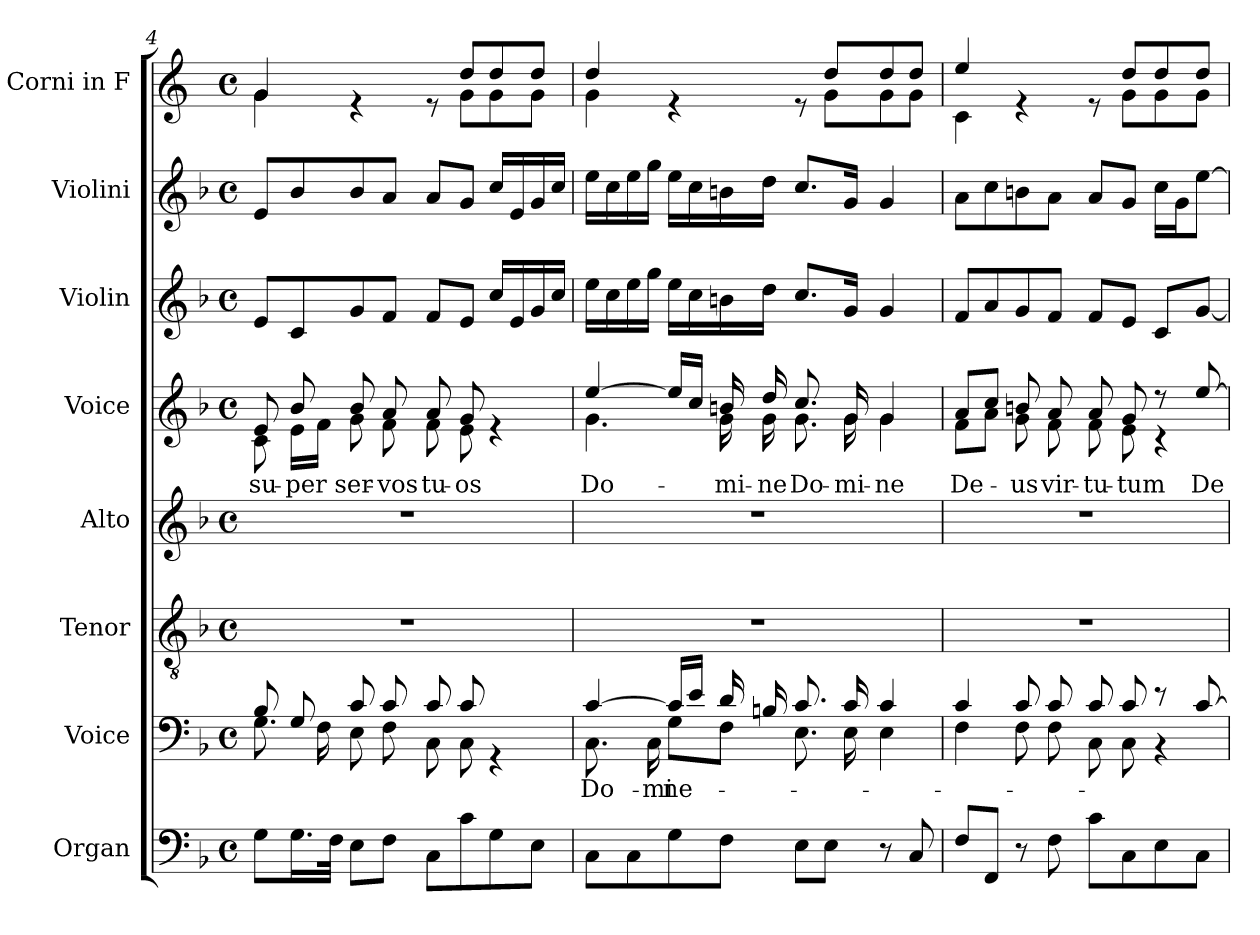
**kern	**kern	**text	**kern	**kern	**kern	**text	**kern	**kern	**kern
*part8	*part7	*part7	*part6	*part5	*part4	*part4	*part3	*part2	*part1
*staff8	*staff7	*staff7	*staff6	*staff5	*staff4	*staff4	*staff3	*staff2	*staff1
*I"Organ	*I"Voice	*	*I"Tenor	*I"Alto	*I"Voice	*	*I"Violin	*I"Violini	*I"Corni in F
*	*	*	*	*	*	*	*I'Vln	*I'Vln	*
!!LO:LB:g=z
*clefF4	*clefF4	*	*clefGv2	*clefG2	*clefG2	*	*clefG2	*clefG2	*clefG2
*	*	*	*	*	*	*	*	*	*ITrd4c7
*k[b-]	*k[b-]	*	*k[b-]	*k[b-]	*k[b-]	*	*k[b-]	*k[b-]	*k[b-]
*M4/4	*M4/4	*	*M4/4	*M4/4	*M4/4	*	*M4/4	*M4/4	*M4/4
*met(c)	*met(c)	*	*met(c)	*met(c)	*met(c)	*	*met(c)	*met(c)	*met(c)
=4	=4	=4	=4	=4	=4	=4	=4	=4	=4
*	*^	*	*	*	*	*	*	*	*
!	!	!	!	!	!	!	!LO:LY:b	!	!	!
*	*	*	*	*	*	*^	*	*	*	*^
8G\L	8B-/	8.G\	.	1r	1r	8e/	8c\	su-	8e/L	8e/L	4c/	4c\
!	!	!	!	!	!	!	!	!LO:LY:b	!	!	!	!
16.G\L	8G/	.	.	.	.	8b-/	16e\LL	-per	8c/	8b-/	.	.
.	.	16F\	.	.	.	.	16f\JJ	.	.	.	.	.
32F\JJk	.	.	.	.	.	.	.	.	.	.	.	.
!	!	!	!	!	!	!	!	!LO:LY:b	!	!	!	!
8E\L	8c/	8E\	.	.	.	8b-/	8g\	ser-	8g/	8b-/	4re	4.ryy
!	!	!	!	!	!	!	!	!LO:LY:b	!	!	!	!
8F\J	8c/	8F\	.	.	.	8a/	8f\	-vos	8f/J	8a/J	.	.
!	!	!	!	!	!	!	!	!LO:LY:b	!	!	!	!
8C\L	8c/	8C\	.	.	.	8a/	8f\	tu-	8f/L	8a/L	8re	.
!	!	!	!	!	!	!	!	!LO:LY:b	!	!	!	!
8c\	8c/	8C\	.	.	.	8g/	8e\	-os	8e/J	8g/J	8g/L	8c\L
8G\	4rGG	4ryy	.	.	.	4re	4ryy	.	16cc/LL	16cc/LL	8g/	8c\
.	.	.	.	.	.	.	.	.	16e/	16e/	.	.
8E\J	.	.	.	.	.	.	.	.	16g/	16g/	8g/J	8c\J
.	.	.	.	.	.	.	.	.	16cc/JJ	16cc/JJ	.	.
=5	=5	=5	=5	=5	=5	=5	=5	=5	=5	=5	=5	=5
!	!	!	!LO:LY:b	!	!	!	!	!LO:LY:b	!	!	!	!
8C\L	[4c/	8.C\	Do-	1r	1r	[4ee/	4.g\	Do-	16ee\LL	16ee\LL	4g/	4c\
.	.	.	.	.	.	.	.	.	16cc\	16cc\	.	.
8C\	.	.	.	.	.	.	.	.	16ee\	16ee\	.	.
!	!	!	!LO:LY:b	!	!	!	!	!	!	!	!	!
.	.	16C\	-mi-	.	.	.	.	.	16gg\JJ	16gg\JJ	.	.
!	!	!	!LO:LY:b	!	!	!	!	!	!	!	!	!
8G\	16c/LL]	8G\L	-ne	.	.	16ee/LL]	.	.	16ee\LL	16ee\LL	4re	4.ryy
.	16e/JJ	.	.	.	.	16cc/JJ	.	.	16cc\	16cc\	.	.
!	!	!	!	!	!	!	!	!LO:LY:b	!	!	!	!
8F\J	16d/	8F\J	.	.	.	16bn/	16g\	-mi-	16bn\	16bn\	.	.
!	!	!	!	!	!	!	!	!LO:LY:b	!	!	!	!
.	16Bn/	.	.	.	.	16dd/	16g\	-ne	16dd\JJ	16dd\JJ	.	.
!	!	!	!	!	!	!	!	!LO:LY:b	!	!	!	!
8E\L	8.c/	8.E\	.	.	.	8.cc/	8.g\	Do-	8.cc/L	8.cc/L	8re	.
8E\J	.	.	.	.	.	.	.	.	.	.	8g/L	8c\L
!	!	!	!	!	!	!	!	!LO:LY:b	!	!	!	!
.	16c/	16E\	.	.	.	16g/	16g\	-mi-	16g/Jk	16g/Jk	.	.
!	!	!	!	!	!	!	!	!LO:LY:b	!	!	!	!
8r	4c/	4E\	.	.	.	4g/	4g\	-ne	4g/	4g/	8g/	8c\
8C/	.	.	.	.	.	.	.	.	.	.	8g/J	8c\J
=6	=6	=6	=6	=6	=6	=6	=6	=6	=6	=6	=6	=6
!	!	!	!	!	!	!	!	!LO:LY:b	!	!	!	!
8F/L	4c/	4F\	.	1r	1r	8a/L	8f\L	De-	8f/L	8a\L	4a/	4F\
8FF/J	.	.	.	.	.	8cc/J	8a\J	.	8a/	8cc\	.	.
!	!	!	!	!	!	!	!	!LO:LY:b	!	!	!	!
8r	8c/	8F\	.	.	.	8bn/	8g\	-us	8g/	8bn\	4re	4.ryy
!	!	!	!	!	!	!	!	!LO:LY:b	!	!	!	!
8F\	8c/	8F\	.	.	.	8a/	8f\	vir-	8f/J	8a\J	.	.
!	!	!	!	!	!	!	!	!LO:LY:b	!	!	!	!
8c\L	8c/	8C\	.	.	.	8a/	8f\	-tu-	8f/L	8a/L	8re	.
!	!	!	!	!	!	!	!	!LO:LY:b	!	!	!	!
8C\	8c/	8C\	.	.	.	8g/	8e\	-tum	8e/J	8g/J	8g/L	8c\L
8E\	8r	4r	.	.	.	8r	4r	.	8c/L	16cc\LL	8g/	8c\
.	.	.	.	.	.	.	.	.	.	16g\J	.	.
!	!	!	!	!	!	!	!	!LO:LY:b	!	!	!	!
8C\J	[8c/	.	.	.	.	[8ee/	.	De-	[8g/J	[8ee\J	8g/J	8c\J
*	*v	*v	*	*	*	*v	*v	*	*	*	*v	*v
=	=	=	=	=	=	=	=	=	=
*-	*-	*-	*-	*-	*-	*-	*-	*-	*-
